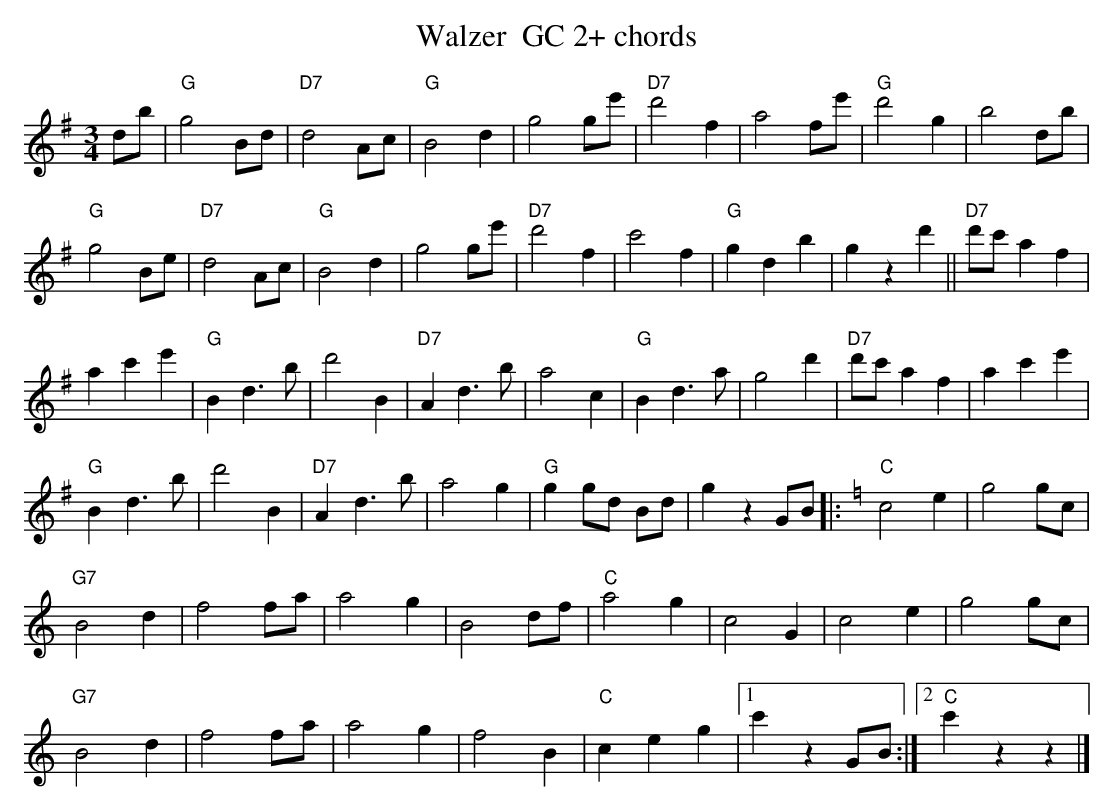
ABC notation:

X:1
T:Walzer  GC 2+ chords
M:3/4
L:1/4
K:Gmaj%%MIDI gchordon
d/2b/2 | "G"g2 B/2d/2 | "D7"d2 A/2c/2 | "G"B2d | g2 g/2e'/2 | "D7"d'2f | a2 f/2e'/2 | "G"d'2g | b2 d/2b/2 |
"G"g2 B/2e/2 | "D7"d2 A/2c/2 | "G"B2d | g2 g/2e'/2 | "D7"d'2f | c'2f | "G"gdb | gzd' || "D7"d'/2c'/2 af |
ac'e' | "G"Bd>b | d'2B | "D7"Ad>b | a2c | "G"Bd>a | g2d' | "D7"d'/2c'/2 af | ac'e' |
"G"Bd>b | d'2B | "D7"Ad>b | a2g | "G"g g/2d/2 B/2d/2 | gzG/2B/2 |: [K:Cmaj] "C"c2e | g2 g/2c/2 |
"G7"B2d | f2f/2a/2 | a2g | B2d/2f/2 | "C"a2g | c2G | c2e | g2g/2c/2 |
"G7"B2d | f2f/2a/2 | a2g | f2B | "C"ceg |1 c'zG/2B/2 :|2 "C"c'zz |]
